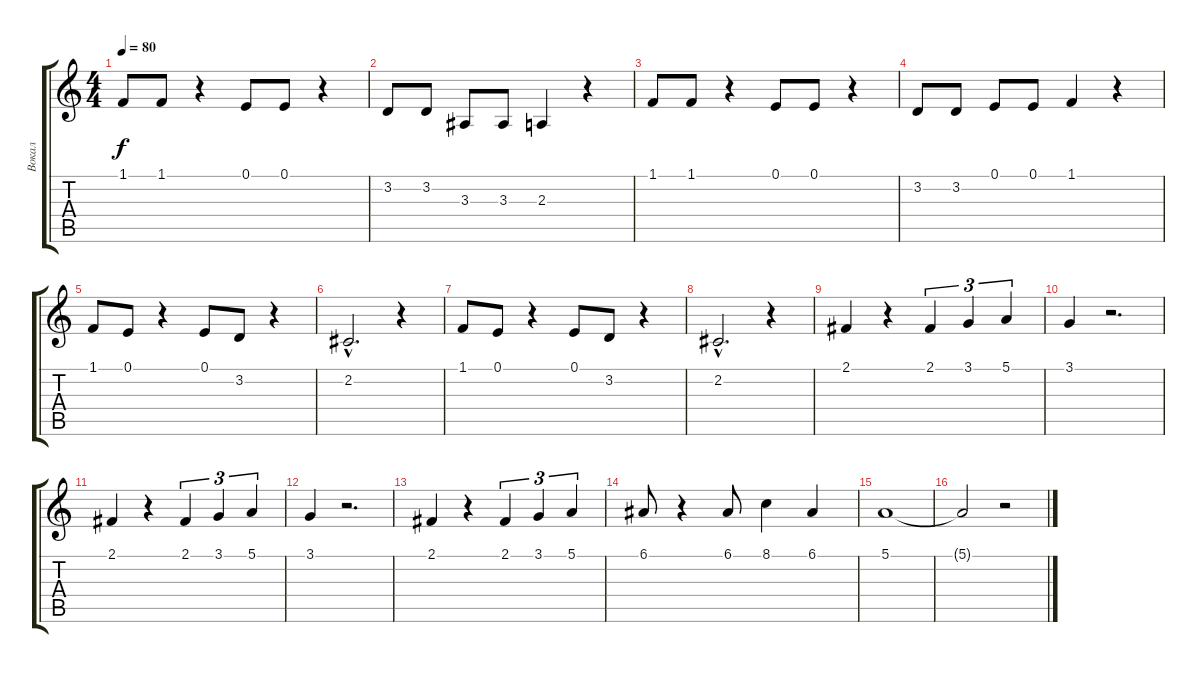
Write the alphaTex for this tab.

\track ("Вокал" "Вокал") {instrument englishhorn}
\staff {score tabs}
\tuning (E4 B3 G3 D3 A2 E2) {hide}
\ts (4 4)
\tempo 80
\clef g2
\ks c
1.1.8{dy f} 1.1.8 r.4 0.1.8 0.1.8 r.4 |
3.2.8 3.2.8 3.3.8 3.3.8 2.3.4 r.4 |
1.1.8 1.1.8 r.4 0.1.8 0.1.8 r.4 |
3.2.8 3.2.8 0.1.8 0.1.8 1.1.4 r.4 |
1.1.8 0.1.8 r.4 0.1.8 3.2.8 r.4 |
2.2{hac}.2{d} r.4 |
1.1.8 0.1.8 r.4 0.1.8 3.2.8 r.4 |
2.2{hac}.2{d} r.4 |
2.1.4 r.4 2.1.4{tu (3 2)} 3.1.4{tu (3 2)} 5.1.4{tu (3 2)} |
3.1.4 r.2{d} |
2.1.4 r.4 2.1.4{tu (3 2)} 3.1.4{tu (3 2)} 5.1.4{tu (3 2)} |
3.1.4 r.2{d} |
2.1.4 r.4 2.1.4{tu (3 2)} 3.1.4{tu (3 2)} 5.1.4{tu (3 2)} |
6.1.8 r.4 6.1.8 8.1.4 6.1.4 |
5.1.1 |
5.1{t}.2 r.2
